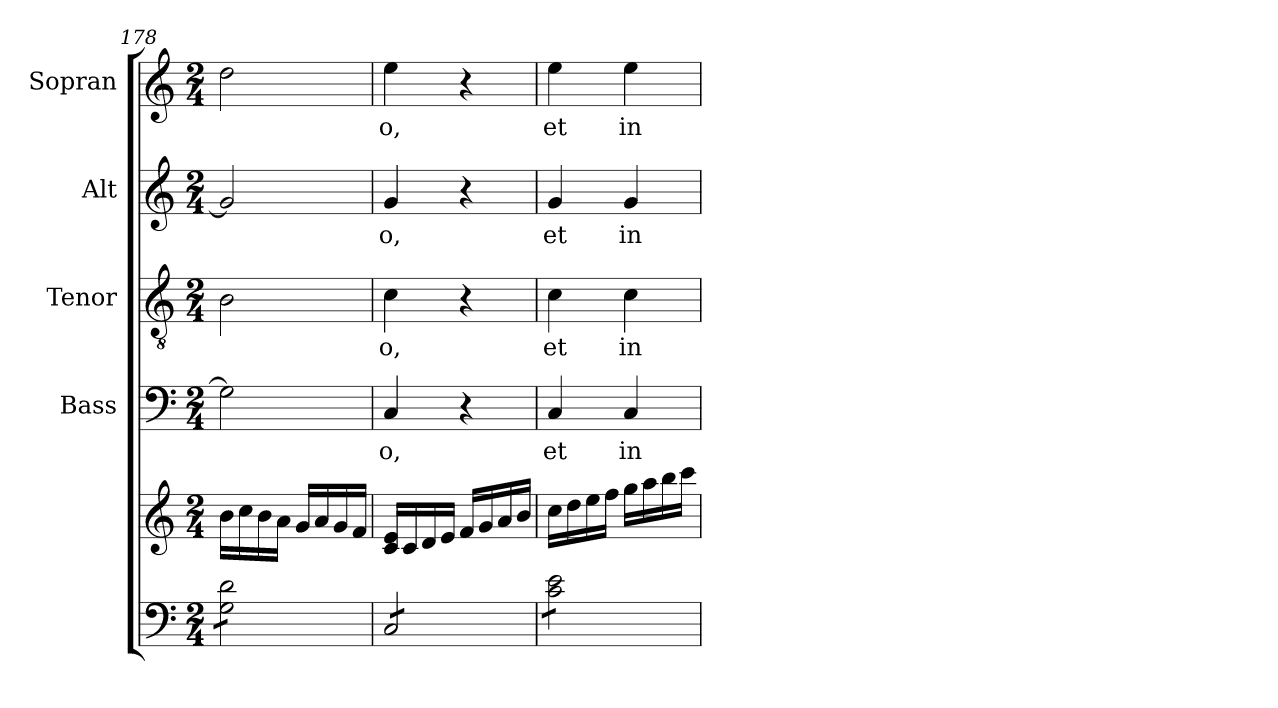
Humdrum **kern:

**kern	**kern	**kern	**text	**kern	**text	**kern	**text	**kern	**text
*part5	*part5	*part4	*part4	*part3	*part3	*part2	*part2	*part1	*part1
*staff6	*staff5	*staff4	*staff4	*staff3	*staff3	*staff2	*staff2	*staff1	*staff1
*	*	*I"Bass	*	*I"Tenor	*	*I"Alt	*	*I"Sopran	*
*	*	*I'B.	*	*I'T.	*	*I'A.	*	*I'S.	*
*clefF4	*clefG2	*clefF4	*	*clefGv2	*	*clefG2	*	*clefG2	*
*k[]	*k[]	*k[]	*	*k[]	*	*k[]	*	*k[]	*
*C:	*C:	*C:	*	*C:	*	*C:	*	*C:	*
*M2/4	*M2/4	*M2/4	*	*M2/4	*	*M2/4	*	*M2/4	*
=178	=178	=178	=178	=178	=178	=178	=178	=178	=178
*tremolo	*	*	*	*	*	*	*	*	*
8G\ 8d\L	16b\LL	2G\]	.	2B\	.	2g/]	.	2dd\	.
.	16cc\	.	.	.	.	.	.	.	.
8G\ 8d\	16b\	.	.	.	.	.	.	.	.
.	16a\JJ	.	.	.	.	.	.	.	.
8G\ 8d\	16g/LL	.	.	.	.	.	.	.	.
.	16a/	.	.	.	.	.	.	.	.
8G\ 8d\J	16g/	.	.	.	.	.	.	.	.
.	16f/JJ	.	.	.	.	.	.	.	.
=179	=179	=179	=179	=179	=179	=179	=179	=179	=179
!	!	!	!LO:LY:b	!	!LO:LY:b	!	!LO:LY:b	!	!LO:LY:b
8C/L	16c/ 16e/LL	4C/	-o,	4c\	-o,	4g/	-o,	4ee\	-o,
.	16c/	.	.	.	.	.	.	.	.
8C/	16d/	.	.	.	.	.	.	.	.
.	16e/JJ	.	.	.	.	.	.	.	.
8C/	16f/LL	4r	.	4r	.	4r	.	4r	.
.	16g/	.	.	.	.	.	.	.	.
8C/J	16a/	.	.	.	.	.	.	.	.
.	16b/JJ	.	.	.	.	.	.	.	.
=180	=180	=180	=180	=180	=180	=180	=180	=180	=180
!	!	!	!LO:LY:b	!	!LO:LY:b	!	!LO:LY:b	!	!LO:LY:b
8c\ 8e\L	16cc\LL	4C/	et	4c\	et	4g/	et	4ee\	et
.	16dd\	.	.	.	.	.	.	.	.
8c\ 8e\	16ee\	.	.	.	.	.	.	.	.
.	16ff\JJ	.	.	.	.	.	.	.	.
!	!	!	!LO:LY:b	!	!LO:LY:b	!	!LO:LY:b	!	!LO:LY:b
8c\ 8e\	16gg\LL	4C/	in	4c\	in	4g/	in	4ee\	in
.	16aa\	.	.	.	.	.	.	.	.
8c\ 8e\J	16bb\	.	.	.	.	.	.	.	.
*Xtremolo	*	*	*	*	*	*	*	*	*
.	16ccc\JJ	.	.	.	.	.	.	.	.
=	=	=	=	=	=	=	=	=	=
*-	*-	*-	*-	*-	*-	*-	*-	*-	*-
